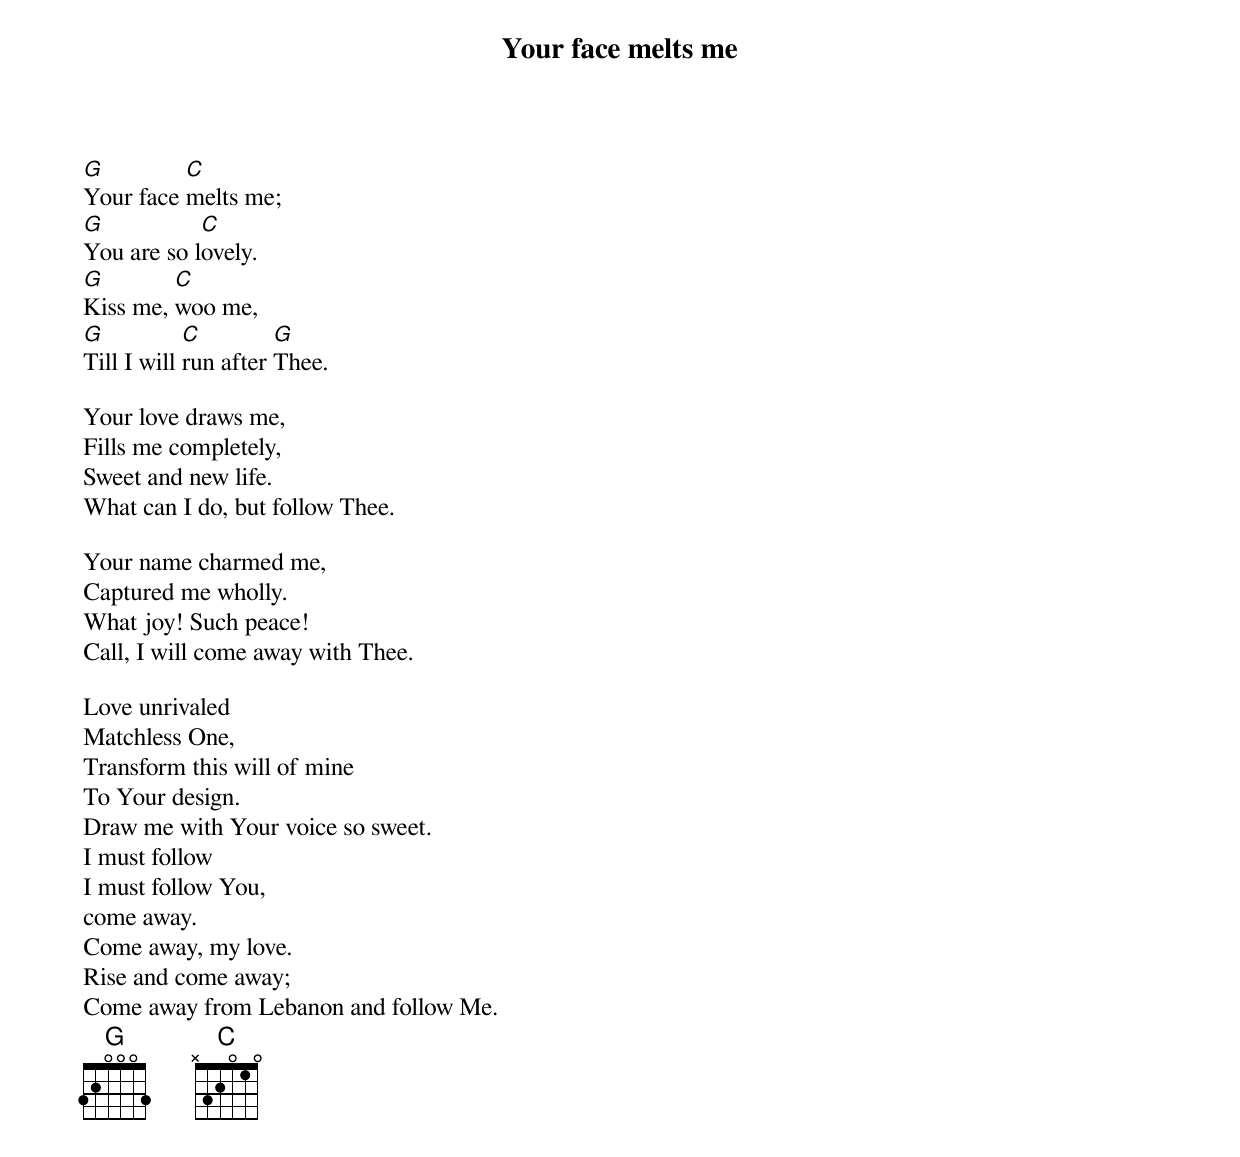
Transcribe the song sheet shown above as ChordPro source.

{Title: Your face melts me}

[G]Your face [C]melts me;
[G]You are so l[C]ovely.
[G]Kiss me, [C]woo me,
[G]Till I will [C]run after [G]Thee.

Your love draws me,
Fills me completely,
Sweet and new life.
What can I do, but follow Thee.

Your name charmed me,
Captured me wholly.
What joy! Such peace!
Call, I will come away with Thee.

Love unrivaled
Matchless One,
Transform this will of mine
To Your design.
Draw me with Your voice so sweet.
I must follow
I must follow You,
come away.
Come away, my love.
Rise and come away;
Come away from Lebanon and follow Me.
